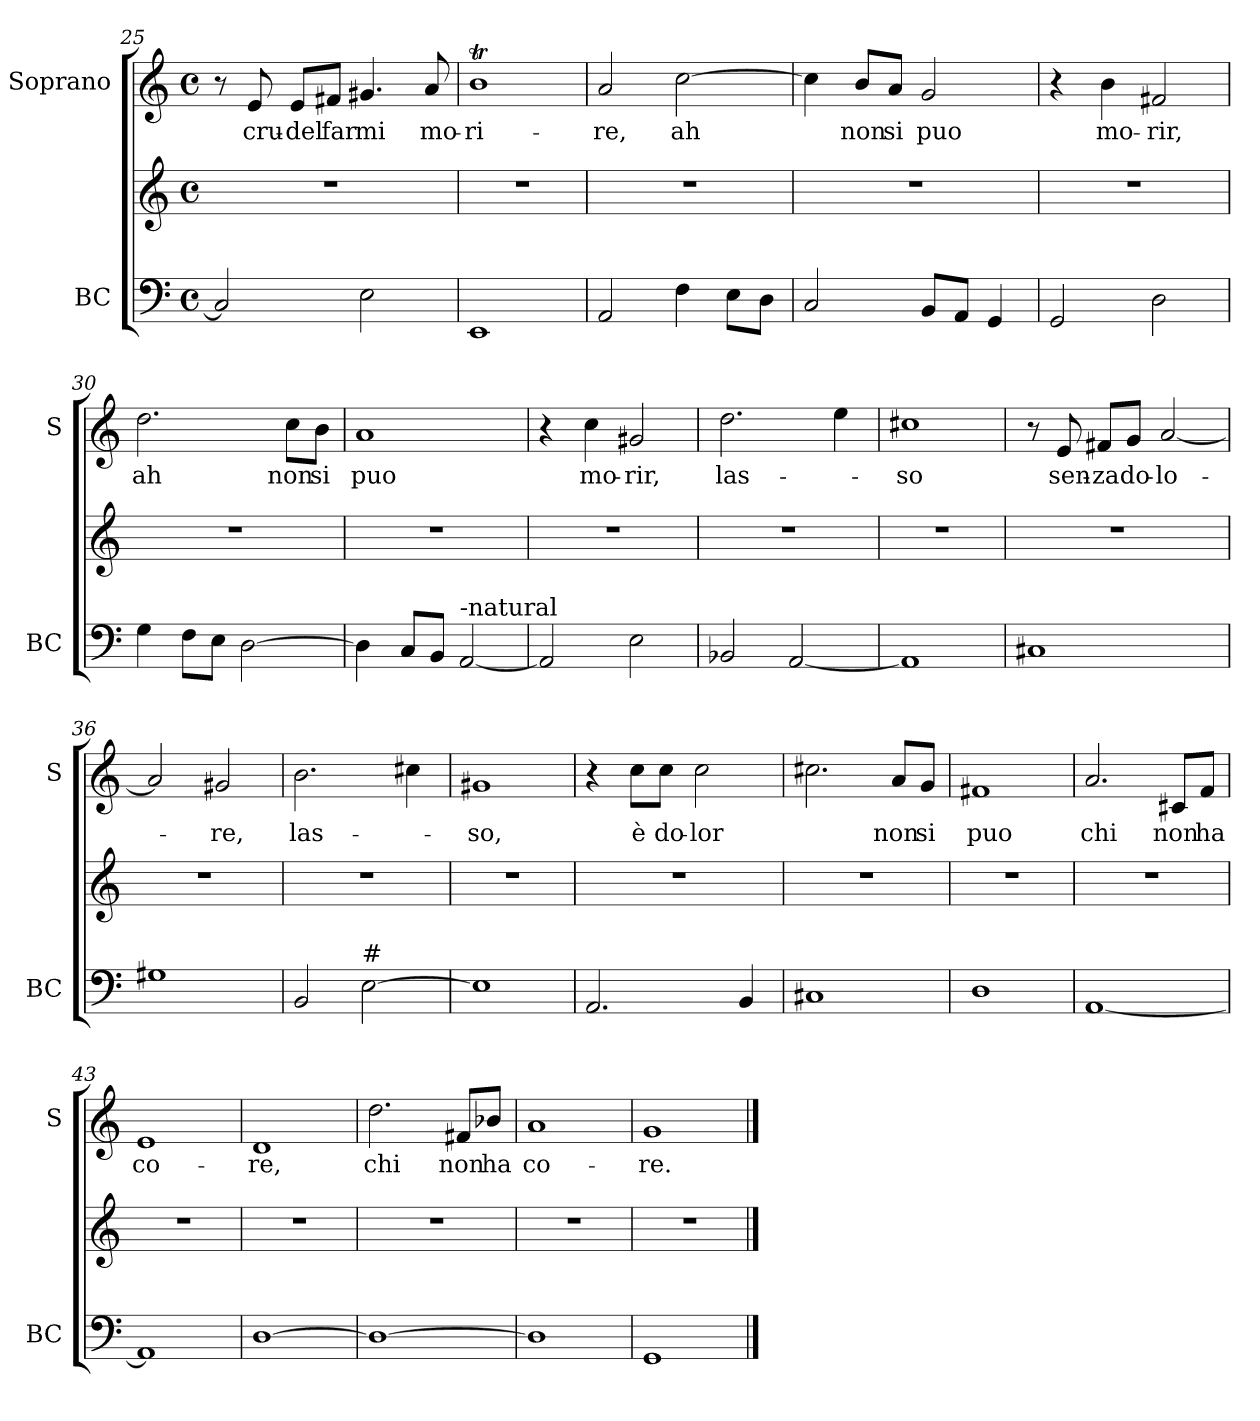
**kern	**kern	**kern	**text
*part2	*part2	*part1	*part1
*staff3	*staff2	*staff1	*staff1
*I"BC	*	*I"Soprano	*
*I'BC	*	*I'S	*
*clefF4	*clefG2	*clefG2	*
*k[]	*k[]	*k[]	*
*C:	*C:	*C:	*
*M4/4	*M4/4	*M4/4	*
*met(c)	*met(c)	*met(c)	*
=25	=25	=25	=25
2C#/]	1r	8r	.
!	!	!	!LO:LY:b
.	.	8e/	cru-
!	!	!	!LO:LY:b
.	.	8e/L	-del
!	!	!	!LO:LY:b
.	.	8f#X/J	far
!	!	!	!LO:LY:b
2E\	.	4.g#X/	mi
!	!	!	!LO:LY:b
.	.	8a/	mo-
!!LO:LB:g=z
=26	=26	=26	=26
!	!	!	!LO:LY:b
1EE	1r	1bt	-ri-
=27	=27	=27	=27
!	!	!	!LO:LY:b
2AA/	1r	2a/	-re,
!	!	!	!LO:LY:b
4F\	.	[2cc\	ah
8E\L	.	.	.
8D\J	.	.	.
=28	=28	=28	=28
2C/	1r	4cc\]	.
!	!	!	!LO:LY:b
.	.	8b/L	non
!	!	!	!LO:LY:b
.	.	8a/J	si
!	!	!	!LO:LY:b
8BB/L	.	2g/	puo
8AA/J	.	.	.
4GG/	.	.	.
=29	=29	=29	=29
2GG/	1r	4r	.
!	!	!	!LO:LY:b
.	.	4b\	mo-
!	!	!	!LO:LY:b
2D\	.	2f#X/	-rir,
=30	=30	=30	=30
!	!	!	!LO:LY:b
4G\	1r	2.dd\	ah
8F\L	.	.	.
8E\J	.	.	.
[2D\	.	.	.
!	!	!	!LO:LY:b
.	.	8cc\L	non
!	!	!	!LO:LY:b
.	.	8b\J	si
!!LO:LB:g=z
=31	=31	=31	=31
!	!	!	!LO:LY:b
4D\]	1r	1a	puo
8C/L	.	.	.
8BB/J	.	.	.
!LO:TX:a:t=-natural	!	!	!
[2AA/	.	.	.
=32	=32	=32	=32
2AA/]	1r	4r	.
!	!	!	!LO:LY:b
.	.	4cc\	mo-
!	!	!	!LO:LY:b
2E\	.	2g#X/	-rir,
=33	=33	=33	=33
!	!	!	!LO:LY:b
2BB-X/	1r	2.dd\	las-
[2AA/	.	.	.
.	.	4ee\	.
=34	=34	=34	=34
!	!	!	!LO:LY:b
1AA]	1r	1cc#X	-so
=35	=35	=35	=35
1C#X	1r	8r	.
!	!	!	!LO:LY:b
.	.	8e/	sen-
!	!	!	!LO:LY:b
.	.	8f#X/L	-za
!	!	!	!LO:LY:b
.	.	8g/J	do-
!	!	!	!LO:LY:b
.	.	[2a/	-lo-
!!LO:PB:g=z
=36	=36	=36	=36
1G#X	1r	2a/]	.
!	!	!	!LO:LY:b
.	.	2g#X/	-re,
=37	=37	=37	=37
!	!	!	!LO:LY:b
2BB/	1r	2.b\	las-
!LO:TX:a:t=#	!	!	!
[2E\	.	.	.
.	.	4cc#X\	.
=38	=38	=38	=38
!	!	!	!LO:LY:b
1E]	1r	1g#X	-so,
=39	=39	=39	=39
2.AA/	1r	4r	.
!	!	!	!LO:LY:b
.	.	8cc\L	è
!	!	!	!LO:LY:b
.	.	8cc\J	do-
!	!	!	!LO:LY:b
.	.	2cc\	-lor
4BB/	.	.	.
=40	=40	=40	=40
1C#X	1r	2.cc#X\	.
!	!	!	!LO:LY:b
.	.	8a/L	non
!	!	!	!LO:LY:b
.	.	8g/J	si
=41	=41	=41	=41
!	!	!	!LO:LY:b
1D	1r	1f#X	puo
!!LO:LB:g=z
=42	=42	=42	=42
!	!	!	!LO:LY:b
[1AA	1r	2.a/	chi
!	!	!	!LO:LY:b
.	.	8c#X/L	non
!	!	!	!LO:LY:b
.	.	8f/J	ha
=43	=43	=43	=43
!	!	!	!LO:LY:b
1AA]	1r	1e	co-
=44	=44	=44	=44
!	!	!	!LO:LY:b
[1D	1r	1d	-re,
=45	=45	=45	=45
!	!	!	!LO:LY:b
1D_	1r	2.dd\	chi
!	!	!	!LO:LY:b
.	.	8f#X/L	non
!	!	!	!LO:LY:b
.	.	8b-X/J	ha
=46	=46	=46	=46
!	!	!	!LO:LY:b
1D]	1r	1a	co-
=47	=47	=47	=47
!	!	!	!LO:LY:b
1GG	1r	1g	-re.
==	==	==	==
*-	*-	*-	*-
